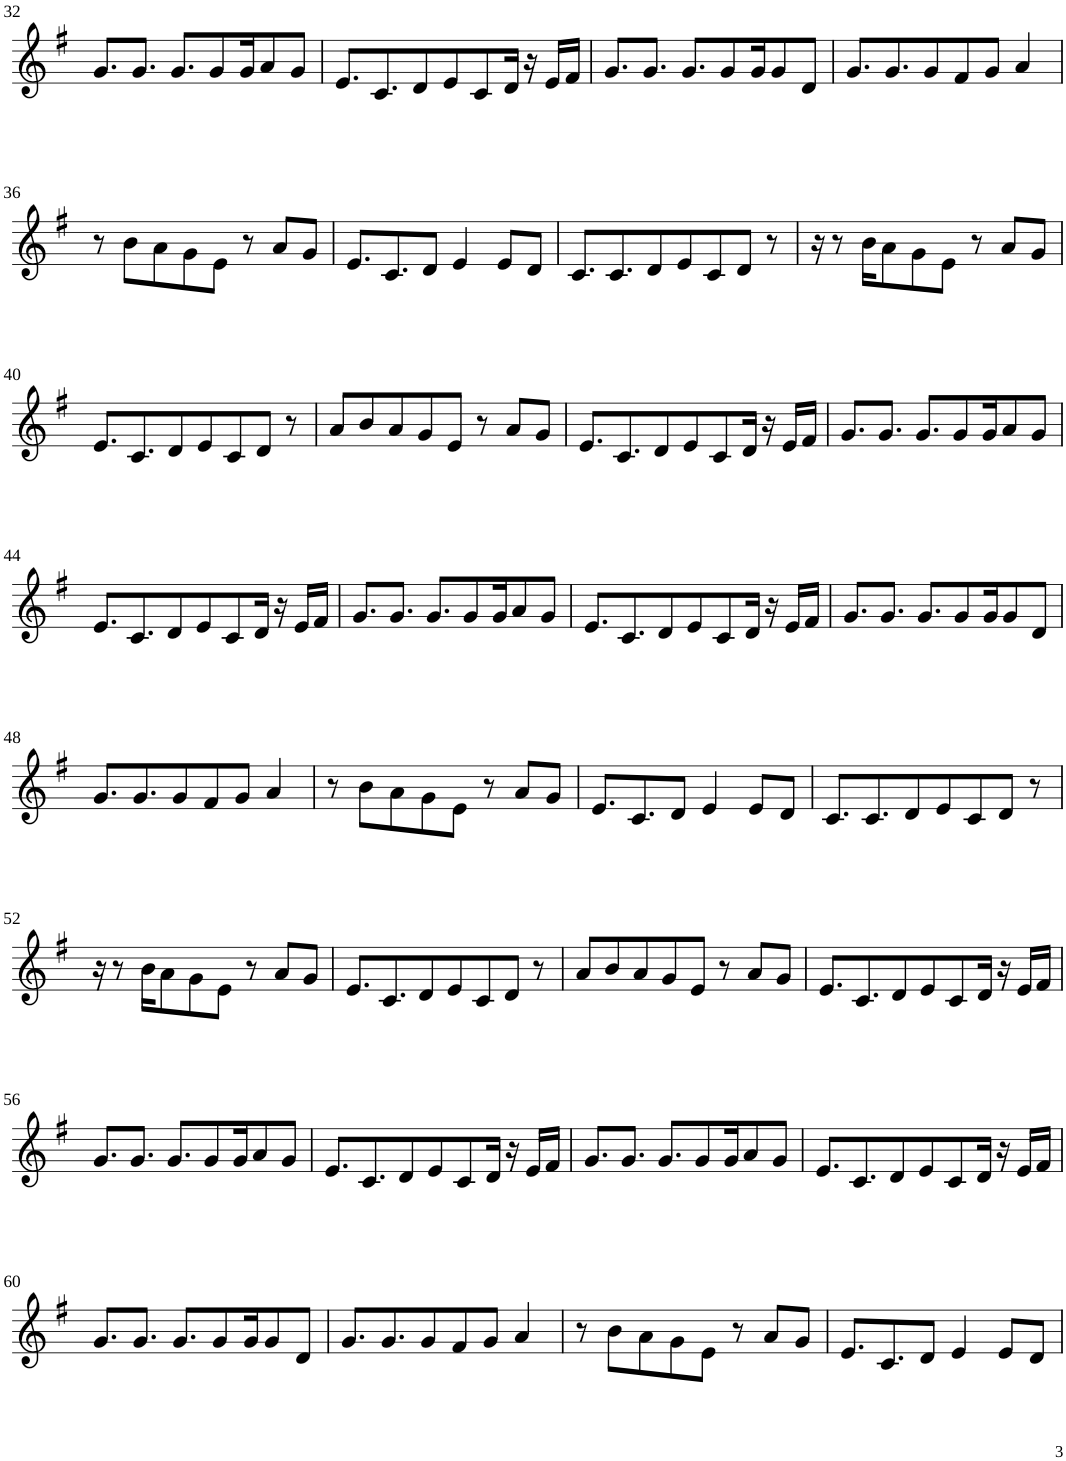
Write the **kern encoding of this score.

**kern
*part1
*staff1
*I"Violin
!!LO:PB:g=z
*clefG2
*k[f#]
*G:
*M8/8
=32
8.g/L
8.g/J
8.g/L
8g/
16g/K
8a/
8g/J
=33
8.e/L
8.c/
8d/
8e/
8c/
16d/Jk
16r
16e/LL
16f#/JJ
=34
8.g/L
8.g/J
8.g/L
8g/
16g/K
8g/
8d/J
=35
8.g/L
8.g/
8g/
8f#/
8g/J
4a/
!!LO:LB:g=z
=36
8r
8b\L
8a\
8g\
8e\J
8r
8a/L
8g/J
=37
8.e/L
8.c/
8d/J
4e/
8e/L
8d/J
=38
8.c/L
8.c/
8d/
8e/
8c/
8d/J
8r
=39
16r
8r
16b\KL
8a\
8g\
8e\J
8r
8a/L
8g/J
!!LO:LB:g=z
=40
8.e/L
8.c/
8d/
8e/
8c/
8d/J
8r
=41
8a/L
8b/
8a/
8g/
8e/J
8r
8a/L
8g/J
=42
8.e/L
8.c/
8d/
8e/
8c/
16d/Jk
16r
16e/LL
16f#/JJ
=43
8.g/L
8.g/J
8.g/L
8g/
16g/K
8a/
8g/J
!!LO:LB:g=z
=44
8.e/L
8.c/
8d/
8e/
8c/
16d/Jk
16r
16e/LL
16f#/JJ
=45
8.g/L
8.g/J
8.g/L
8g/
16g/K
8a/
8g/J
=46
8.e/L
8.c/
8d/
8e/
8c/
16d/Jk
16r
16e/LL
16f#/JJ
=47
8.g/L
8.g/J
8.g/L
8g/
16g/K
8g/
8d/J
!!LO:LB:g=z
=48
8.g/L
8.g/
8g/
8f#/
8g/J
4a/
=49
8r
8b\L
8a\
8g\
8e\J
8r
8a/L
8g/J
=50
8.e/L
8.c/
8d/J
4e/
8e/L
8d/J
=51
8.c/L
8.c/
8d/
8e/
8c/
8d/J
8r
!!LO:LB:g=z
=52
16r
8r
16b\KL
8a\
8g\
8e\J
8r
8a/L
8g/J
=53
8.e/L
8.c/
8d/
8e/
8c/
8d/J
8r
=54
8a/L
8b/
8a/
8g/
8e/J
8r
8a/L
8g/J
=55
8.e/L
8.c/
8d/
8e/
8c/
16d/Jk
16r
16e/LL
16f#/JJ
!!LO:LB:g=z
=56
8.g/L
8.g/J
8.g/L
8g/
16g/K
8a/
8g/J
=57
8.e/L
8.c/
8d/
8e/
8c/
16d/Jk
16r
16e/LL
16f#/JJ
=58
8.g/L
8.g/J
8.g/L
8g/
16g/K
8a/
8g/J
=59
8.e/L
8.c/
8d/
8e/
8c/
16d/Jk
16r
16e/LL
16f#/JJ
!!LO:LB:g=z
=60
8.g/L
8.g/J
8.g/L
8g/
16g/K
8g/
8d/J
=61
8.g/L
8.g/
8g/
8f#/
8g/J
4a/
=62
8r
8b\L
8a\
8g\
8e\J
8r
8a/L
8g/J
=63
8.e/L
8.c/
8d/J
4e/
8e/L
8d/J
=
*-
